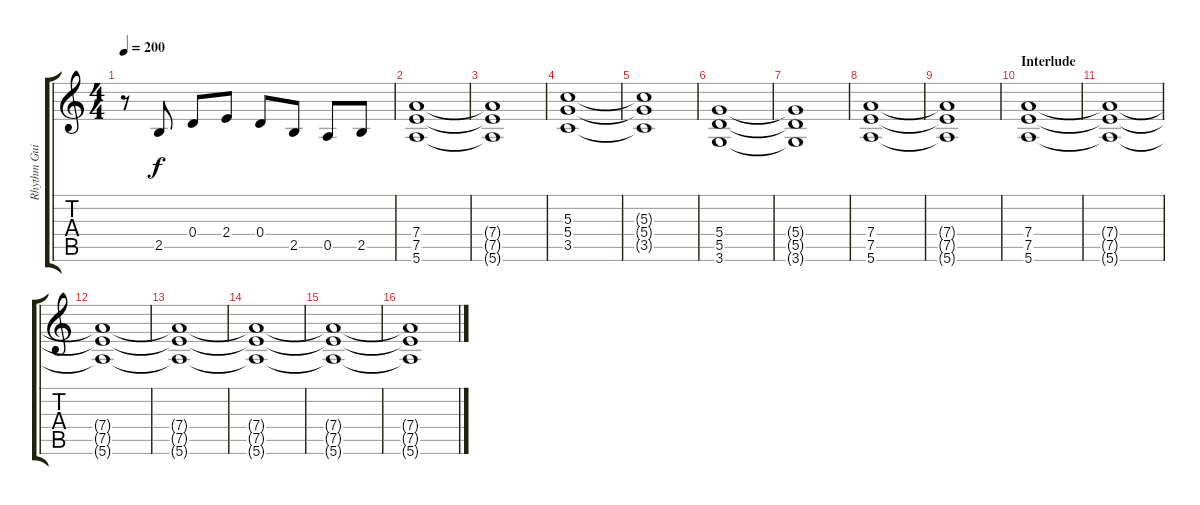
\track ("Rhythm Guitar" "Rhythm Gui") {instrument distortionguitar}
\staff {score tabs}
\tuning (E4 B3 G3 D3 A2 E2) {hide}
\ts (4 4)
\tempo 200
\clef g2
\ks c
r.8{dy f} 2.5.8 0.4.8 2.4.8 0.4.8 2.5.8 0.5.8 2.5.8 |
(7.4 7.5 5.6).1 |
(7.4{t} 7.5{t} 5.6{t}).1 |
(5.3 5.4 3.5).1 |
(5.3{t} 5.4{t} 3.5{t}).1 |
(5.4 5.5 3.6).1 |
(5.4{t} 5.5{t} 3.6{t}).1 |
(7.4 7.5 5.6).1 |
(7.4{t} 7.5{t} 5.6{t}).1 |
\section ("" "Interlude")
(7.4 7.5 5.6).1 |
(7.4{t} 7.5{t} 5.6{t}).1 |
(7.4{t} 7.5{t} 5.6{t}).1 |
(7.4{t} 7.5{t} 5.6{t}).1 |
(7.4{t} 7.5{t} 5.6{t}).1 |
(7.4{t} 7.5{t} 5.6{t}).1 |
(7.4{t} 7.5{t} 5.6{t}).1
